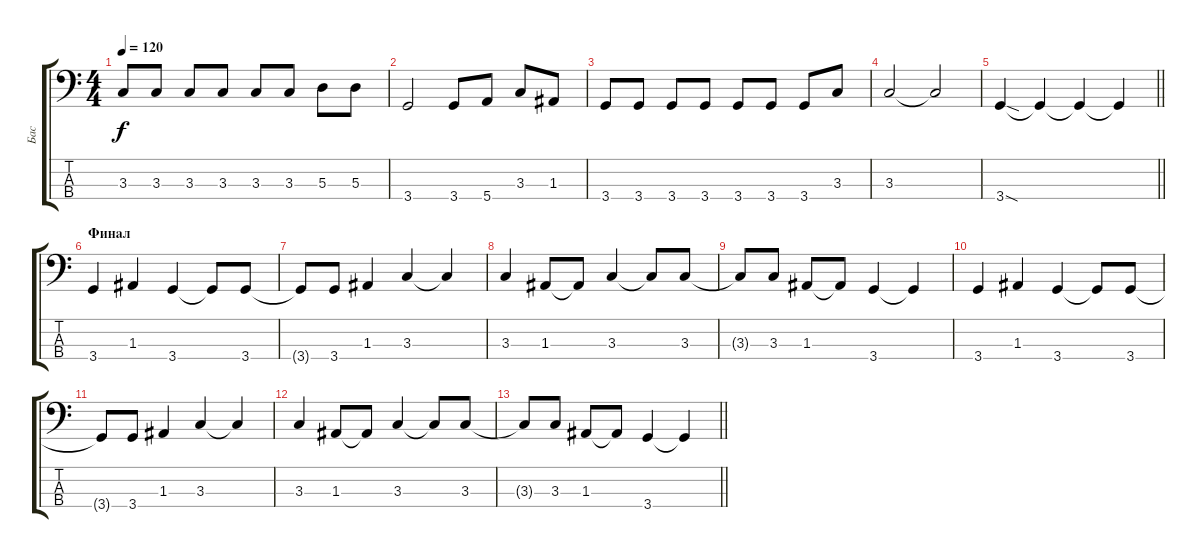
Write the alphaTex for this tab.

\track ("Бас" "Бас") {instrument electricbassfinger}
\staff {score tabs}
\tuning (G2 D2 A1 E1) {hide}
\ts (4 4)
\tempo 120
\clef f4
\ks c
3.3.8{dy f} 3.3.8 3.3.8 3.3.8 3.3.8 3.3.8 5.3.8 5.3.8 |
3.4.2 3.4.8 5.4.8 3.3.8 1.3.8 |
3.4.8 3.4.8 3.4.8 3.4.8 3.4.8 3.4.8 3.4.8 3.3.8 |
3.3.2 3.3{t}.2 |
\barLineRight lightlight
3.4{sod}.4 3.4{t}.4 3.4{t}.4 3.4{t}.4 |
\section ("" "Финал")
3.4.4 1.3.4 3.4.4 3.4{t}.8 3.4.8 |
3.4{t}.8 3.4.8 1.3.4 3.3.4 3.3{t}.4 |
3.3.4 1.3.8 1.3{t}.8 3.3.4 3.3{t}.8 3.3.8 |
3.3{t}.8 3.3.8 1.3.8 1.3{t}.8 3.4.4 3.4{t}.4 |
3.4.4 1.3.4 3.4.4 3.4{t}.8 3.4.8 |
3.4{t}.8 3.4.8 1.3.4 3.3.4 3.3{t}.4 |
3.3.4 1.3.8 1.3{t}.8 3.3.4 3.3{t}.8 3.3.8 |
\barLineRight lightlight
3.3{t}.8 3.3.8 1.3.8 1.3{t}.8 3.4.4 3.4{t}.4
